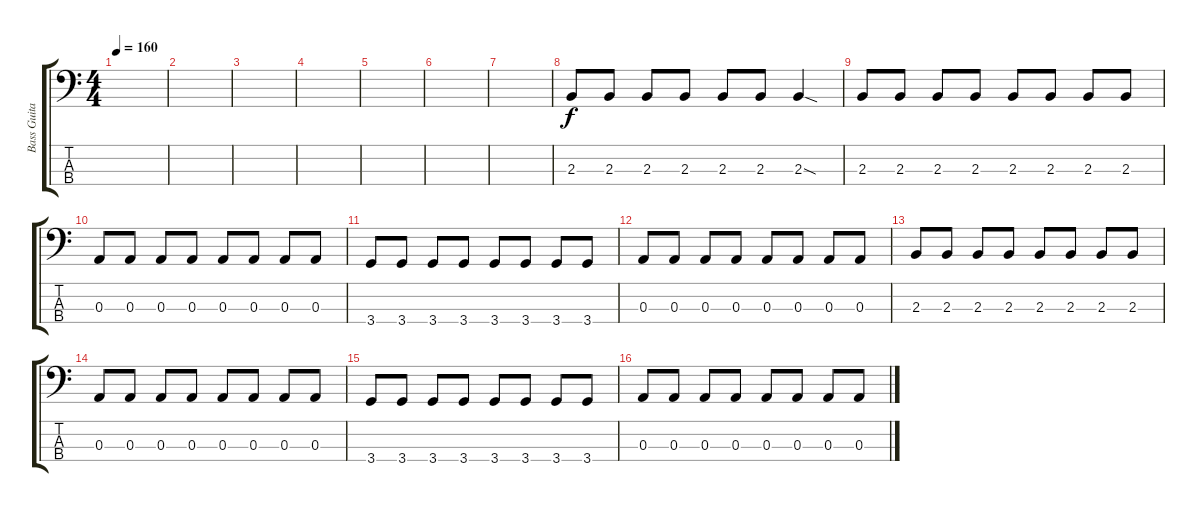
\track ("Bass Guitar" "Bass Guita") {instrument electricbasspick}
\staff {score tabs}
\tuning (G2 D2 A1 E1) {hide}
\ts (4 4)
\tempo 160
\clef f4
\ks c
|
|
|
|
|
|
|
2.3.8 2.3.8 2.3.8 2.3.8 2.3.8 2.3.8 2.3{sod}.4 |
2.3.8 2.3.8 2.3.8 2.3.8 2.3.8 2.3.8 2.3.8 2.3.8 |
0.3.8 0.3.8 0.3.8 0.3.8 0.3.8 0.3.8 0.3.8 0.3.8 |
3.4.8 3.4.8 3.4.8 3.4.8 3.4.8 3.4.8 3.4.8 3.4.8 |
0.3.8 0.3.8 0.3.8 0.3.8 0.3.8 0.3.8 0.3.8 0.3.8 |
2.3.8 2.3.8 2.3.8 2.3.8 2.3.8 2.3.8 2.3.8 2.3.8 |
0.3.8 0.3.8 0.3.8 0.3.8 0.3.8 0.3.8 0.3.8 0.3.8 |
3.4.8 3.4.8 3.4.8 3.4.8 3.4.8 3.4.8 3.4.8 3.4.8 |
0.3.8 0.3.8 0.3.8 0.3.8 0.3.8 0.3.8 0.3.8 0.3.8
